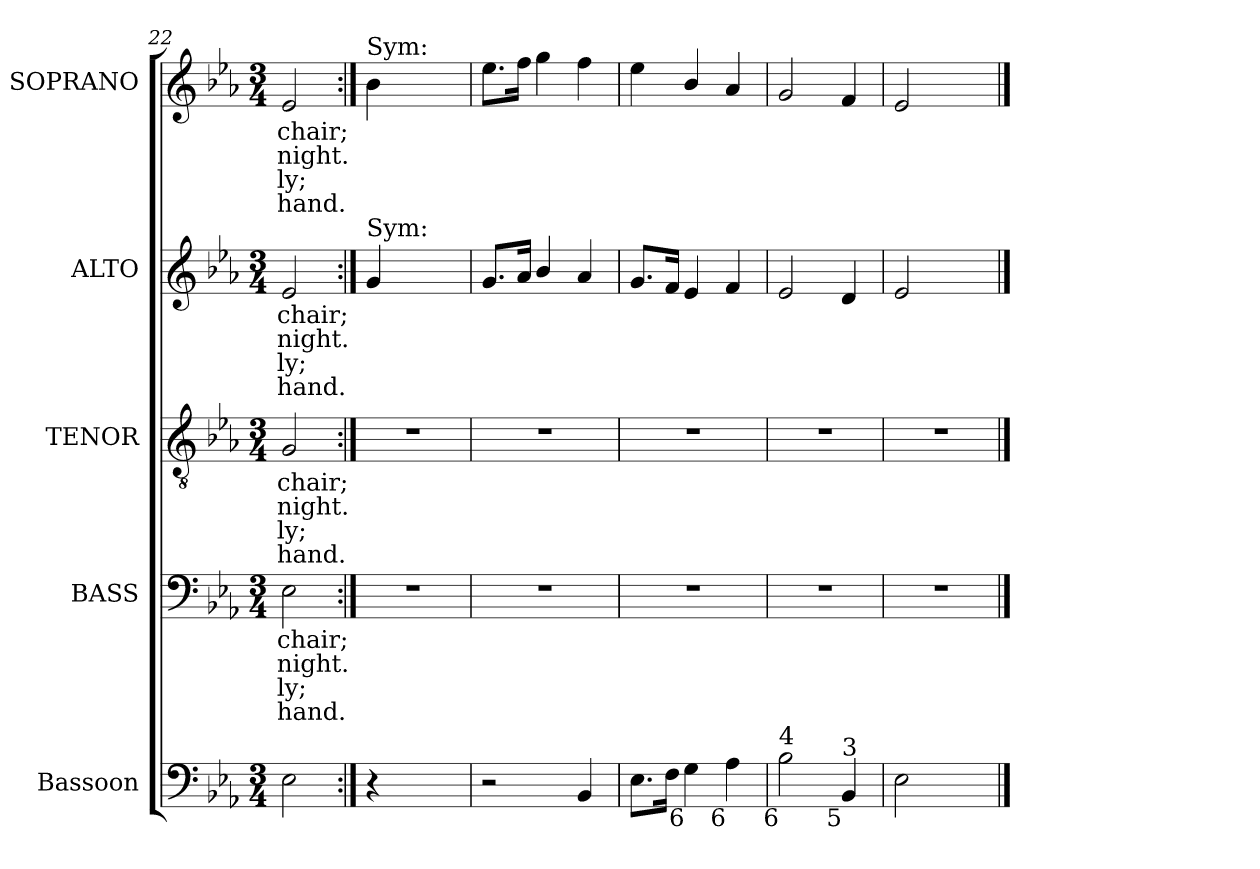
**kern	**kern	**text	**text	**text	**text	**kern	**text	**text	**text	**text	**kern	**text	**text	**text	**text	**kern	**text	**text	**text	**text
*part5	*part4	*part4	*part4	*part4	*part4	*part3	*part3	*part3	*part3	*part3	*part2	*part2	*part2	*part2	*part2	*part1	*part1	*part1	*part1	*part1
*staff5	*staff4	*staff4	*staff4	*staff4	*staff4	*staff3	*staff3	*staff3	*staff3	*staff3	*staff2	*staff2	*staff2	*staff2	*staff2	*staff1	*staff1	*staff1	*staff1	*staff1
*I"Bassoon	*I"BASS	*	*	*	*	*I"TENOR	*	*	*	*	*I"ALTO	*	*	*	*	*I"SOPRANO	*	*	*	*
*I'Bsn.	*I'B.	*	*	*	*	*I'T.	*	*	*	*	*I'A.	*	*	*	*	*I'S.	*	*	*	*
*clefF4	*clefF4	*	*	*	*	*clefGv2	*	*	*	*	*clefG2	*	*	*	*	*clefG2	*	*	*	*
*	*	*	*	*	*	*ITrd7c12	*	*	*	*	*	*	*	*	*	*	*	*	*	*
*k[b-e-a-]	*k[b-e-a-]	*	*	*	*	*k[b-e-a-]	*	*	*	*	*k[b-e-a-]	*	*	*	*	*k[b-e-a-]	*	*	*	*
*E-:	*E-:	*	*	*	*	*E-:	*	*	*	*	*E-:	*	*	*	*	*E-:	*	*	*	*
*M3/4	*M3/4	*	*	*	*	*M3/4	*	*	*	*	*M3/4	*	*	*	*	*M3/4	*	*	*	*
=22	=22	=22	=22	=22	=22	=22	=22	=22	=22	=22	=22	=22	=22	=22	=22	=22	=22	=22	=22	=22
!	!	!LO:LY:b:color=#000000	!LO:LY:b:color=#000000	!LO:LY:b:color=#000000	!LO:LY:b:color=#000000	!	!	!	!	!	!	!	!	!	!	!	!	!	!	!
!	!	!	!	!	!	!	!LO:LY:b:color=#000000	!LO:LY:b:color=#000000	!LO:LY:b:color=#000000	!LO:LY:b:color=#000000	!	!	!	!	!	!	!	!	!	!
!	!	!	!	!	!	!	!	!	!	!	!	!LO:LY:b:color=#000000	!LO:LY:b:color=#000000	!LO:LY:b:color=#000000	!LO:LY:b:color=#000000	!	!	!	!	!
!	!	!	!	!	!	!	!	!	!	!	!	!	!	!	!	!	!LO:LY:b:color=#000000	!LO:LY:b:color=#000000	!LO:LY:b:color=#000000	!LO:LY:b:color=#000000
2E-i\	2E-i\	chair;	night.	ly;	hand.	2GGi/	chair;	night.	ly;	hand.	2e-i/	chair;	night.	ly;	hand.	2e-i/	chair;	night.	ly;	-hand.
!!LO:LB:g=z
=22:|!	=22:|!	=22:|!	=22:|!	=22:|!	=22:|!	=22:|!	=22:|!	=22:|!	=22:|!	=22:|!	=22:|!	=22:|!	=22:|!	=22:|!	=22:|!	=22:|!	=22:|!	=22:|!	=22:|!	=22:|!
!	!	!	!	!	!	!	!	!	!	!	!	!	!	!	!	!LO:TX:a:t=Sym&colon;	!	!	!	!
!	!	!	!	!	!	!	!	!	!	!	!LO:TX:a:t=Sym&colon;	!	!	!	!	!	!	!	!	!
!	!LO:N:vis=1	!	!	!	!	!LO:N:vis=1	!	!	!	!	!	!	!	!	!	!	!	!	!	!
4r	2.r	.	.	.	.	2.r	.	.	.	.	4gi/	.	.	.	.	4b-i\	.	.	.	.
2ryy	.	.	.	.	.	.	.	.	.	.	2ryy	.	.	.	.	2ryy	.	.	.	.
=23	=23	=23	=23	=23	=23	=23	=23	=23	=23	=23	=23	=23	=23	=23	=23	=23	=23	=23	=23	=23
!	!LO:N:vis=1	!	!	!	!	!LO:N:vis=1	!	!	!	!	!	!	!	!	!	!	!	!	!	!
2r	2.r	.	.	.	.	2.r	.	.	.	.	8.gi/L	.	.	.	.	8.ee-i\L	.	.	.	.
.	.	.	.	.	.	.	.	.	.	.	16a-i/Jk	.	.	.	.	16ffi\Jk	.	.	.	.
.	.	.	.	.	.	.	.	.	.	.	4b-i/	.	.	.	.	4ggi\	.	.	.	.
4BB-i/	.	.	.	.	.	.	.	.	.	.	4a-i/	.	.	.	.	4ffi\	.	.	.	.
=24	=24	=24	=24	=24	=24	=24	=24	=24	=24	=24	=24	=24	=24	=24	=24	=24	=24	=24	=24	=24
!	!LO:N:vis=1	!	!	!	!	!LO:N:vis=1	!	!	!	!	!	!	!	!	!	!	!	!	!	!
8.E-i\L	2.r	.	.	.	.	2.r	.	.	.	.	8.gi/L	.	.	.	.	4ee-i\	.	.	.	.
16Fi\Jk	.	.	.	.	.	.	.	.	.	.	16fi/Jk	.	.	.	.	.	.	.	.	.
!LO:TX:b:rj:t=6	!	!	!	!	!	!	!	!	!	!	!	!	!	!	!	!	!	!	!	!
4Gi\	.	.	.	.	.	.	.	.	.	.	4e-i/	.	.	.	.	4b-i/	.	.	.	.
!LO:TX:b:rj:t=6	!	!	!	!	!	!	!	!	!	!	!	!	!	!	!	!	!	!	!	!
4A-i\	.	.	.	.	.	.	.	.	.	.	4fi/	.	.	.	.	4a-i/	.	.	.	.
=25	=25	=25	=25	=25	=25	=25	=25	=25	=25	=25	=25	=25	=25	=25	=25	=25	=25	=25	=25	=25
!LO:TX:b:rj:t=6	!	!	!	!	!	!	!	!	!	!	!	!	!	!	!	!	!	!	!	!
!LO:TX:t=4	!	!	!	!	!	!	!	!	!	!	!	!	!	!	!	!	!	!	!	!
!	!LO:N:vis=1	!	!	!	!	!LO:N:vis=1	!	!	!	!	!	!	!	!	!	!	!	!	!	!
2B-i\	2.r	.	.	.	.	2.r	.	.	.	.	2e-i/	.	.	.	.	2gi/	.	.	.	.
!LO:TX:b:rj:t=5	!	!	!	!	!	!	!	!	!	!	!	!	!	!	!	!	!	!	!	!
!LO:TX:t=3	!	!	!	!	!	!	!	!	!	!	!	!	!	!	!	!	!	!	!	!
4BB-i/	.	.	.	.	.	.	.	.	.	.	4di/	.	.	.	.	4fi/	.	.	.	.
=26	=26	=26	=26	=26	=26	=26	=26	=26	=26	=26	=26	=26	=26	=26	=26	=26	=26	=26	=26	=26
!	!LO:N:vis=1	!	!	!	!	!LO:N:vis=1	!	!	!	!	!	!	!	!	!	!	!	!	!	!
2E-i\	2.r	.	.	.	.	2.r	.	.	.	.	2e-i/	.	.	.	.	2e-i/	.	.	.	.
4ryy	.	.	.	.	.	.	.	.	.	.	4ryy	.	.	.	.	4ryy	.	.	.	.
==	==	==	==	==	==	==	==	==	==	==	==	==	==	==	==	==	==	==	==	==
*-	*-	*-	*-	*-	*-	*-	*-	*-	*-	*-	*-	*-	*-	*-	*-	*-	*-	*-	*-	*-
